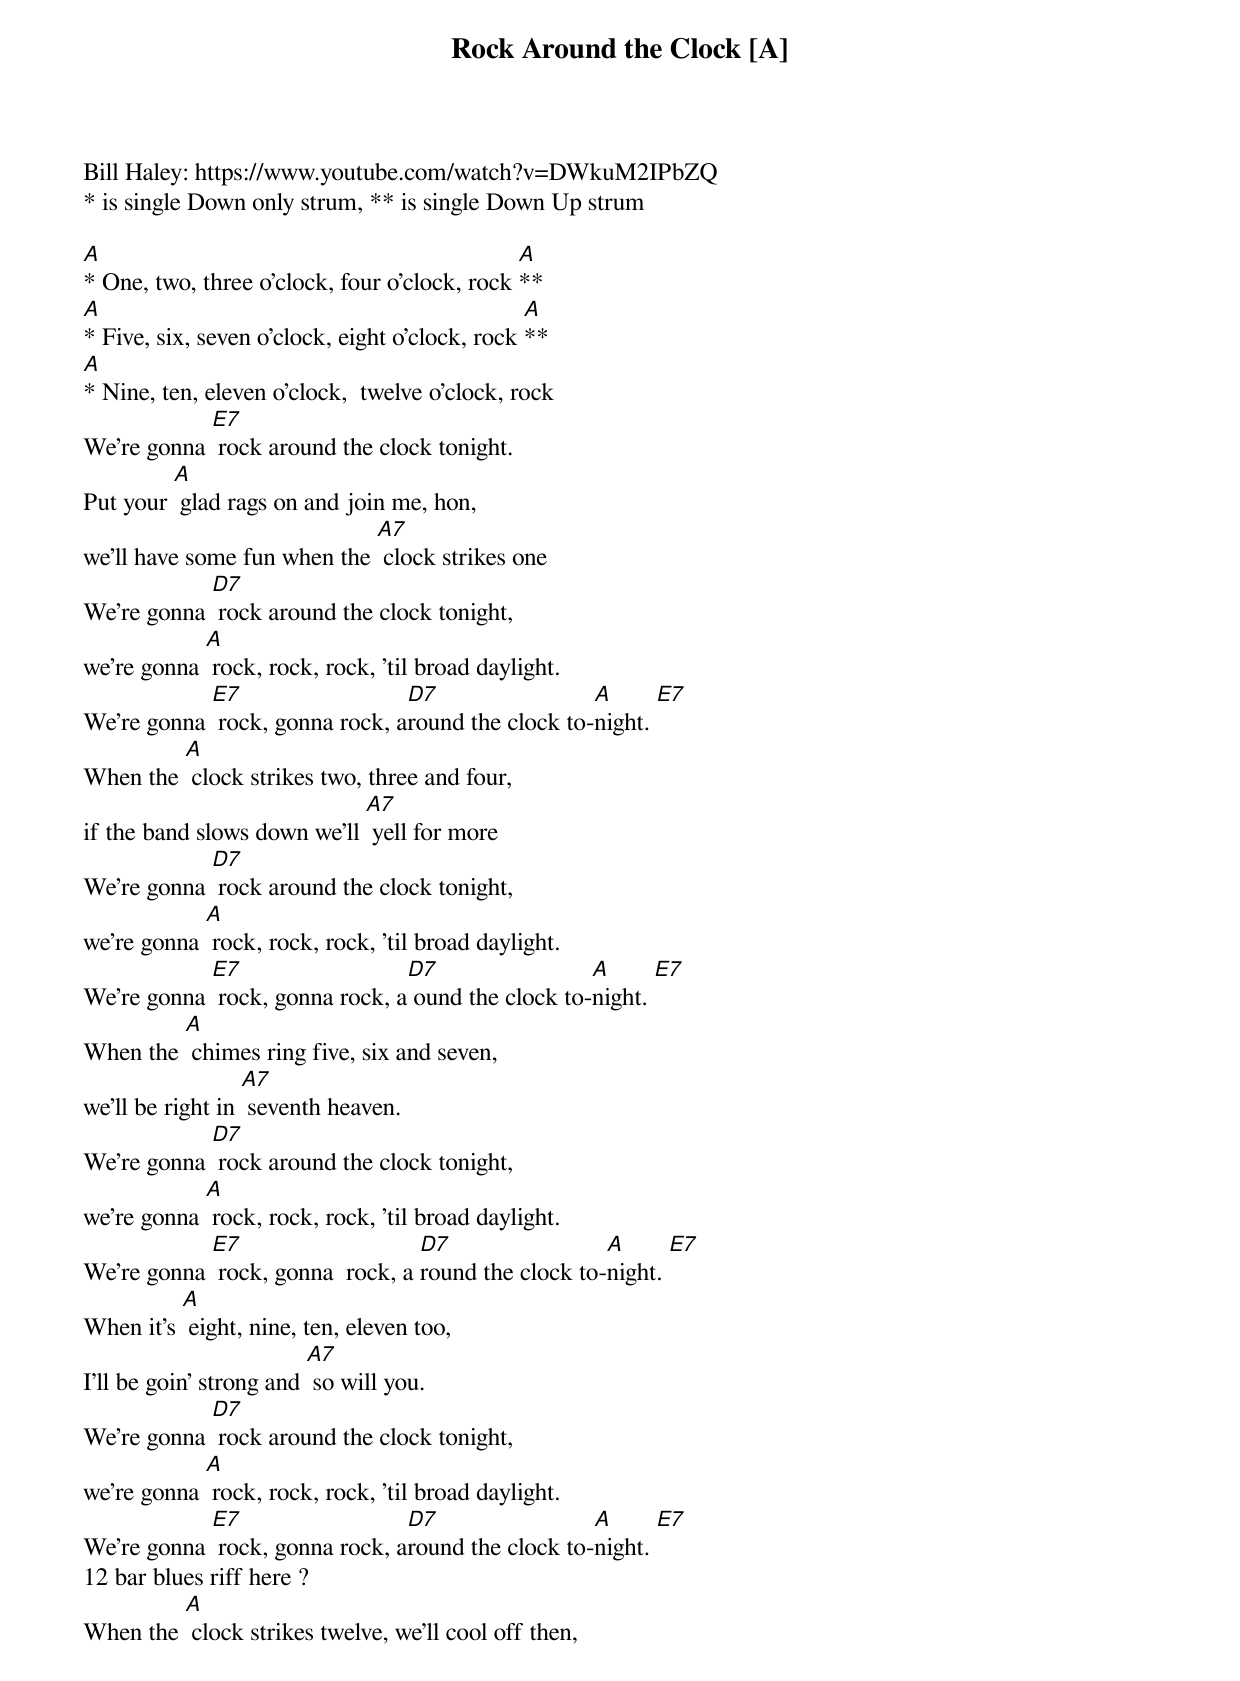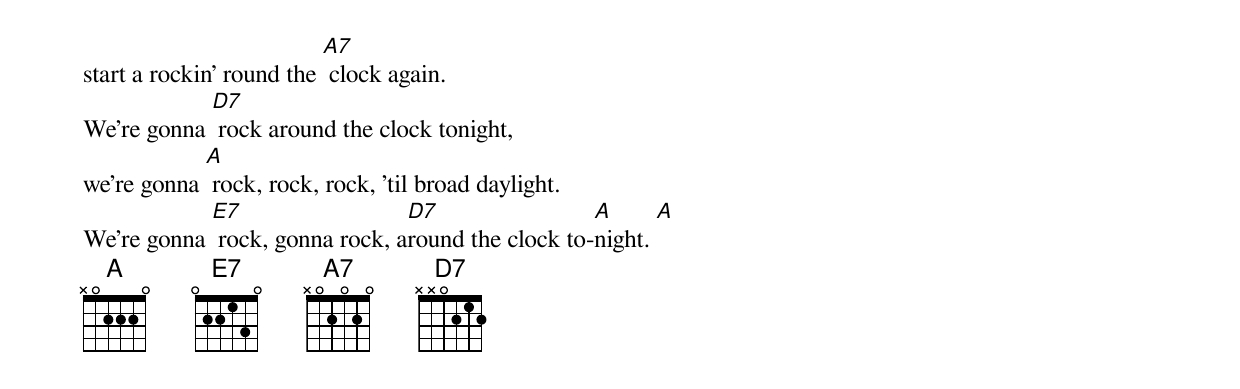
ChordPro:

{t: Rock Around the Clock [A] }
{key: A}
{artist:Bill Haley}
Bill Haley: https://www.youtube.com/watch?v=DWkuM2IPbZQ
{c: }
* is single Down only strum, ** is single Down Up strum

[A]* One, two, three o'clock, four o'clock, rock [A]**
[A]* Five, six, seven o'clock, eight o'clock, rock [A]**
[A]* Nine, ten, eleven o'clock,  twelve o'clock, rock
We're gonna [E7] rock around the clock tonight.
{c: }
Put your [A] glad rags on and join me, hon,
we'll have some fun when the [A7] clock strikes one
We're gonna [D7] rock around the clock tonight,
we're gonna [A] rock, rock, rock, 'til broad daylight.
We're gonna [E7] rock, gonna rock, a[D7]round the clock to-[A]night. [E7]
{c: }
When the [A] clock strikes two, three and four,
if the band slows down we'll [A7] yell for more
We're gonna [D7] rock around the clock tonight,
we're gonna [A] rock, rock, rock, 'til broad daylight.
We're gonna [E7] rock, gonna rock, a[D7] ound the clock to-[A]night. [E7]
{c: }
When the [A] chimes ring five, six and seven,
we'll be right in [A7] seventh heaven.
We're gonna [D7] rock around the clock tonight,
we're gonna [A] rock, rock, rock, 'til broad daylight.
We're gonna [E7] rock, gonna  rock, a [D7]round the clock to-[A]night. [E7]
{c: }
When it's [A] eight, nine, ten, eleven too,
I'll be goin' strong and [A7] so will you.
We're gonna [D7] rock around the clock tonight,
we're gonna [A] rock, rock, rock, 'til broad daylight.
We're gonna [E7] rock, gonna rock, a[D7]round the clock to-[A]night. [E7]
{c: }
12 bar blues riff here ?
{c: }
When the [A] clock strikes twelve, we'll cool off then,
start a rockin' round the [A7] clock again.
We're gonna [D7] rock around the clock tonight,
we're gonna [A] rock, rock, rock, 'til broad daylight.
We're gonna [E7] rock, gonna rock, a[D7]round the clock to-[A]night. [A]
